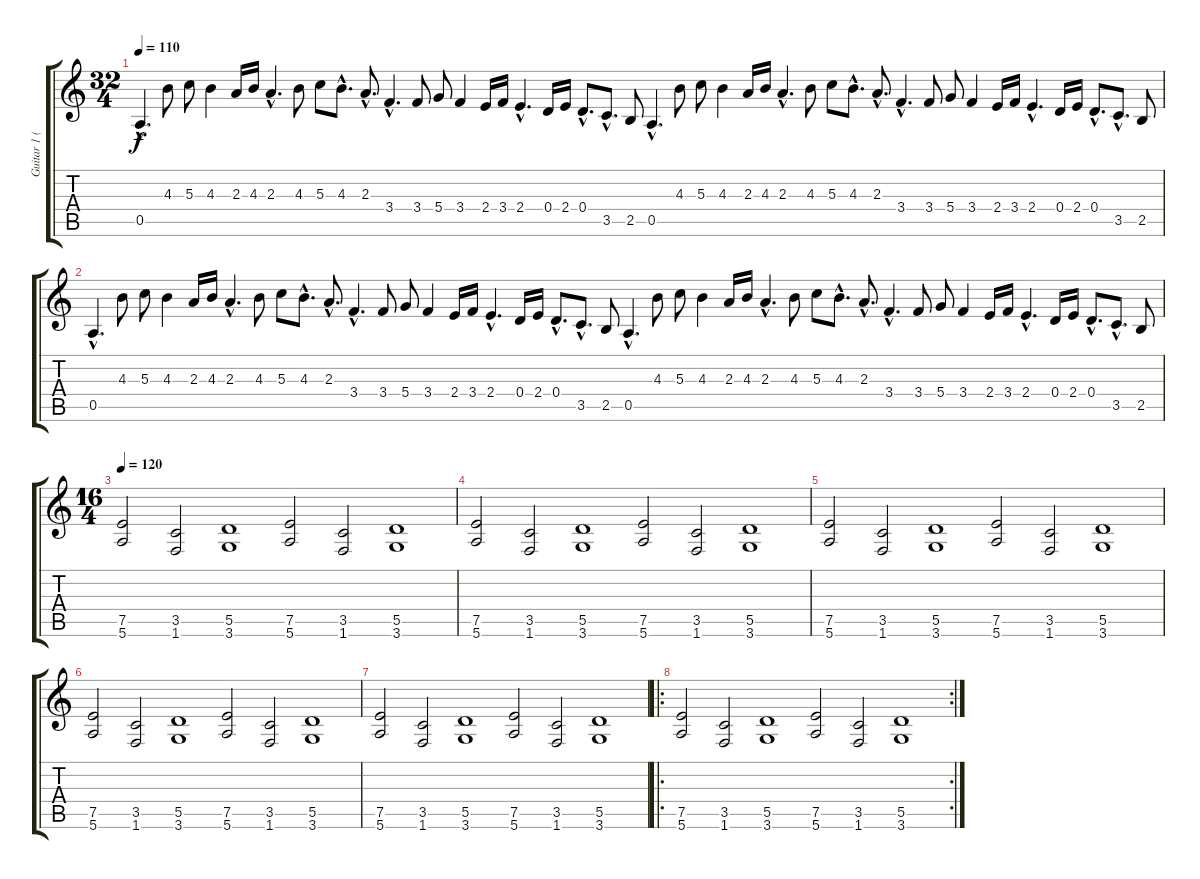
\track ("Guitar 1 (Rhythm)" "Guitar 1 (") {instrument distortionguitar}
\staff {score tabs}
\tuning (E4 B3 G3 D3 A2 E2) {hide}
\ts (32 4)
\tempo 110
\clef g2
\ks c
0.5{hac}.4{d dy f volume 16} 4.3.8 5.3.8 4.3.4 2.3.16 4.3.16 2.3{hac}.4{d} 4.3.8 5.3.8 4.3{hac}.8{d} 2.3{hac}.8{d} 3.4{hac}.4{d} 3.4.8 5.4.8 3.4.4 2.4.16 3.4.16 2.4{hac}.4{d} 0.4.16 2.4.16 0.4{hac}.8{d} 3.5{hac}.8{d} 2.5.8 0.5{hac}.4{d} 4.3.8 5.3.8 4.3.4 2.3.16 4.3.16 2.3{hac}.4{d} 4.3.8 5.3.8 4.3{hac}.8{d} 2.3{hac}.8{d} 3.4{hac}.4{d} 3.4.8 5.4.8 3.4.4 2.4.16 3.4.16 2.4{hac}.4{d} 0.4.16 2.4.16 0.4{hac}.8{d} 3.5{hac}.8{d} 2.5.8 |
0.5{hac}.4{d} 4.3.8 5.3.8 4.3.4 2.3.16 4.3.16 2.3{hac}.4{d} 4.3.8 5.3.8 4.3{hac}.8{d} 2.3{hac}.8{d} 3.4{hac}.4{d} 3.4.8 5.4.8 3.4.4 2.4.16 3.4.16 2.4{hac}.4{d} 0.4.16 2.4.16 0.4{hac}.8{d} 3.5{hac}.8{d} 2.5.8 0.5{hac}.4{d} 4.3.8 5.3.8 4.3.4 2.3.16 4.3.16 2.3{hac}.4{d} 4.3.8 5.3.8 4.3{hac}.8{d} 2.3{hac}.8{d} 3.4{hac}.4{d} 3.4.8 5.4.8 3.4.4 2.4.16 3.4.16 2.4{hac}.4{d} 0.4.16 2.4.16 0.4{hac}.8{d} 3.5{hac}.8{d} 2.5.8 |
\ts (16 4)
\tempo 120
(7.5 5.6).2 (3.5 1.6).2 (5.5 3.6).1 (7.5 5.6).2 (3.5 1.6).2 (5.5 3.6).1 |
(7.5 5.6).2 (3.5 1.6).2 (5.5 3.6).1 (7.5 5.6).2 (3.5 1.6).2 (5.5 3.6).1 |
(7.5 5.6).2 (3.5 1.6).2 (5.5 3.6).1 (7.5 5.6).2 (3.5 1.6).2 (5.5 3.6).1 |
(7.5 5.6).2 (3.5 1.6).2 (5.5 3.6).1 (7.5 5.6).2 (3.5 1.6).2 (5.5 3.6).1 |
(7.5 5.6).2 (3.5 1.6).2 (5.5 3.6).1 (7.5 5.6).2 (3.5 1.6).2 (5.5 3.6).1 |
\ro
\rc 2
(7.5 5.6).2 (3.5 1.6).2 (5.5 3.6).1 (7.5 5.6).2 (3.5 1.6).2 (5.5 3.6).1
